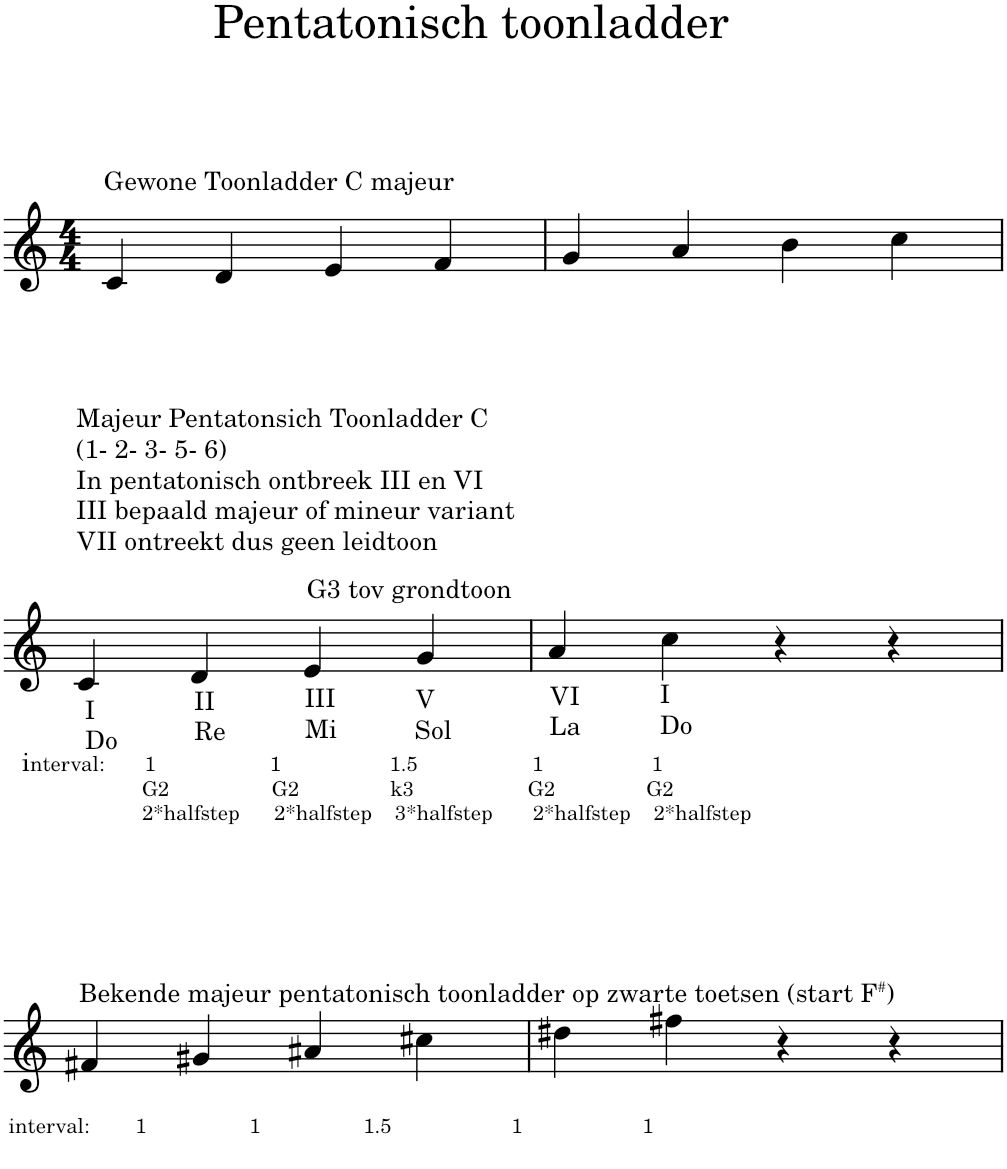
**kern
*part1
*staff1
*I"Piano
*I'Pno.
*clefG2
*k[]
*M4/4
=1
!LO:TX:a:t=Gewone Toonladder C majeur
4c/
4d/
4e/
4f/
=2
4g/
4a/
4b\
4cc\
!!LO:LB:g=z
=1
!LO:TX:a:t=Majeur Pentatonsich Toonladder C
!LO:TX:a:t=(1- 2- 3- 5- 6)
!LO:TX:a:t=In pentatonisch ontbreek III en VI
!LO:TX:a:t=III bepaald majeur of mineur variant
!LO:TX:a:t=VII ontreekt dus geen leidtoon
!LO:TX:b:t=i
!LO:TX:b:t=nterval&colon;       1                    1                   1.5                    1                   1
!LO:TX:b:t=G2                  G2                k3                    G2                G2
!LO:TX:b:t=2*halfstep      2*halfstep    3*halfstep       2*halfstep    2*halfstep
!LO:TX:b:t=I
!LO:TX:b:t=Do
4c/
!LO:TX:b:t=II
!LO:TX:b:t=Re
4d/
!LO:TX:b:t=III
!LO:TX:b:t=Mi
!LO:TX:a:t=G3 tov grondtoon
4e/
!LO:TX:b:t=V
!LO:TX:b:t=Sol
4g/
=2
!LO:TX:b:t=VI
!LO:TX:b:t=La
4a/
!LO:TX:b:t=I
!LO:TX:b:t=Do
4cc\
4r
4r
!!LO:LB:g=z
=1
!LO:TX:a:t=Bekende majeur pentatonisch toonladder op zwarte toetsen (start F
!LO:TX:a:t=#
!LO:TX:a:t=)
!LO:TX:b:t=interval&colon;        1                  1                  1.5                     1                     1
4f#X/
4g#X/
4a#X/
4cc#X\
=2
4dd#X\
4ff#X\
4r
4r
=
*-
